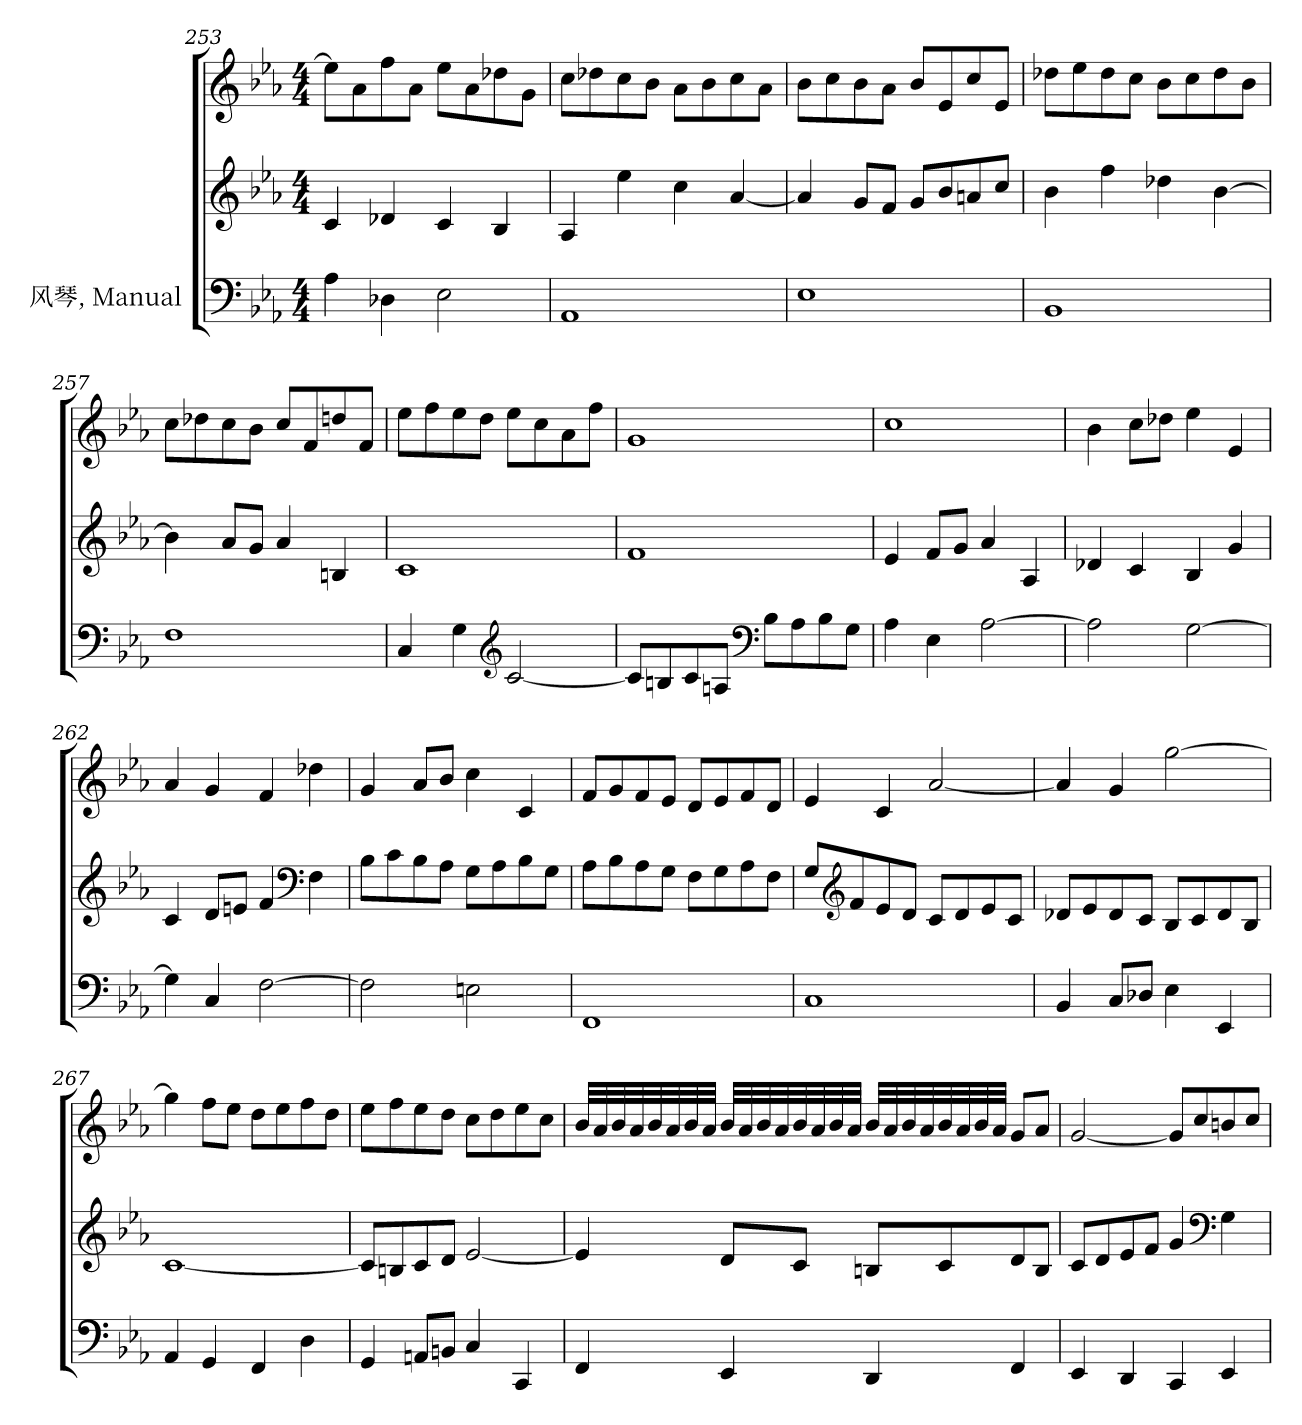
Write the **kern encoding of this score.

**kern	**kern	**kern
*part1	*part1	*part1
*staff3	*staff2	*staff1
*I"风琴, Manual	*	*
*clefF4	*clefG2	*clefG2
*k[b-e-a-]	*k[b-e-a-]	*k[b-e-a-]
*M4/4	*M4/4	*M4/4
=253	=253	=253
4A-\	4c/	8ee-\L]
.	.	8a-\
4D-X\	4d-X/	8ff\
.	.	8a-\J
2E-\	4c/	8ee-\L
.	.	8a-\
.	4B-/	8dd-X\
.	.	8g\J
=254	=254	=254
1AA-	4A-/	8cc\L
.	.	8dd-X\
.	4ee-\	8cc\
.	.	8b-\J
.	4cc\	8a-\L
.	.	8b-\
.	[4a-/	8cc\
.	.	8a-\J
=255	=255	=255
1E-	4a-/]	8b-\L
.	.	8cc\
.	8g/L	8b-\
.	8f/J	8a-\J
.	8g/L	8b-/L
.	8b-/	8e-/
.	8an/	8cc/
.	8cc/J	8e-/J
!!LO:LB:g=z
=256	=256	=256
1BB-	4b-\	8dd-X\L
.	.	8ee-\
.	4ff\	8dd-\
.	.	8cc\J
.	4dd-X\	8b-\L
.	.	8cc\
.	[4b-\	8dd-\
.	.	8b-\J
=257	=257	=257
1F	4b-\]	8cc\L
.	.	8dd-X\
.	8a-/L	8cc\
.	8g/J	8b-\J
.	4a-/	8cc/L
.	.	8f/
.	4Bn/	8ddn/
.	.	8f/J
=258	=258	=258
4C/	1c	8ee-\L
.	.	8ff\
4G\	.	8ee-\
.	.	8dd\J
*clefG2	*	*
[2c/	.	8ee-\L
.	.	8cc\
.	.	8a-\
.	.	8ff\J
=259	=259	=259
8c/L]	1f	1g
8Bn/	.	.
8c/	.	.
8An/J	.	.
*clefF4	*	*
8B\L	.	.
8A\	.	.
8B\	.	.
8G\J	.	.
!!LO:LB:g=z
=260	=260	=260
4A-\	4e-/	1cc
4E-\	8f/L	.
.	8g/J	.
[2A-\	4a-/	.
.	4A-/	.
=261	=261	=261
2A-\]	4d-X/	4b-\
.	4c/	8cc\L
.	.	8dd-X\J
[2G\	4B-/	4ee-\
.	4g/	4e-/
=262	=262	=262
4G\]	4c/	4a-/
4C/	8d/L	4g/
.	8en/J	.
[2F\	4f/	4f/
*	*clefF4	*
.	4F\	4dd-X\
=263	=263	=263
2F\]	8B-\L	4g/
.	8c\	.
.	8B-\	8a-/L
.	8A-\J	8b-/J
2En\	8G\L	4cc\
.	8A-\	.
.	8B-\	4c/
.	8G\J	.
=264	=264	=264
1FF	8A-\L	8f/L
.	8B-\	8g/
.	8A-\	8f/
.	8G\J	8e-/J
.	8F\L	8d/L
.	8G\	8e-/
.	8A-\	8f/
.	8F\J	8d/J
!!LO:LB:g=z
=265	=265	=265
1C	8G/L	4e-/
*	*clefG2	*
.	8f/	.
.	8e-/	4c/
.	8d/J	.
.	8c/L	[2a-/
.	8d/	.
.	8e-/	.
.	8c/J	.
=266	=266	=266
4BB-/	8d-X/L	4a-/]
.	8e-/	.
8C/L	8d-/	4g/
8D-X/J	8c/J	.
4E-\	8B-/L	[2gg\
.	8c/	.
4EE-/	8d-/	.
.	8B-/J	.
=267	=267	=267
4AA-/	[1c	4gg\]
4GG/	.	8ff\L
.	.	8ee-\J
4FF/	.	8dd\L
.	.	8ee-\
4D\	.	8ff\
.	.	8dd\J
=268	=268	=268
4GG/	8c/L]	8ee-\L
.	8Bn/	8ff\
8AAn/L	8c/	8ee-\
8BBn/J	8d/J	8dd\J
4C/	[2e-/	8cc\L
.	.	8dd\
4CC/	.	8ee-\
.	.	8cc\J
!!LO:PB:g=z
=269	=269	=269
4FF/	4e-/]	32b-/LLL
.	.	32a-/
.	.	32b-/
.	.	32a-/
.	.	32b-/
.	.	32a-/
.	.	32b-/
.	.	32a-/JJJ
4EE-/	8d/L	32b-/LLL
.	.	32a-/
.	.	32b-/
.	.	32a-/
.	8c/J	32b-/
.	.	32a-/
.	.	32b-/
.	.	32a-/JJJ
4DD/	8Bn/L	32b-/LLL
.	.	32a-/
.	.	32b-/
.	.	32a-/
.	8c/	32b-/
.	.	32a-/
.	.	32b-/
.	.	32a-/JJJ
4FF/	8d/	8g/L
.	8B/J	8a-/J
=270	=270	=270
4EE-/	8c/L	[2g/
.	8d/	.
4DD/	8e-/	.
.	8f/J	.
4CC/	4g/	8g/L]
.	.	8cc/
*	*clefF4	*
4EE-/	4G\	8bn/
.	.	8cc/J
=	=	=
*-	*-	*-
